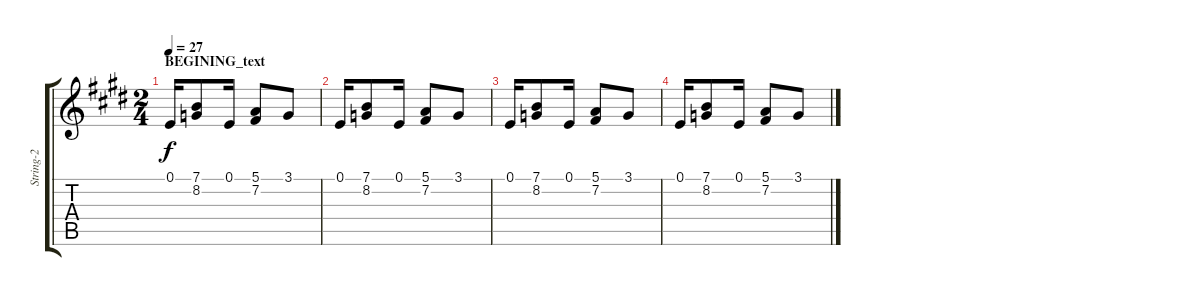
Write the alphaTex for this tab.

\track ("String-2" "String-2") {instrument tremolostrings}
\staff {score tabs}
\tuning (E4 B3 G3 D3 A2 E2) {hide}
\ts (2 4)
\section ("" "BEGINING_text")
\tempo 27
\clef g2
\ks c#minor
0.1.16{dy f} (7.1 8.2).8 0.1.16 (5.1 7.2).8 3.1.8 |
0.1.16 (7.1 8.2).8 0.1.16 (5.1 7.2).8 3.1.8 |
0.1.16 (7.1 8.2).8 0.1.16 (5.1 7.2).8 3.1.8 |
0.1.16 (7.1 8.2).8 0.1.16 (5.1 7.2).8 3.1.8
